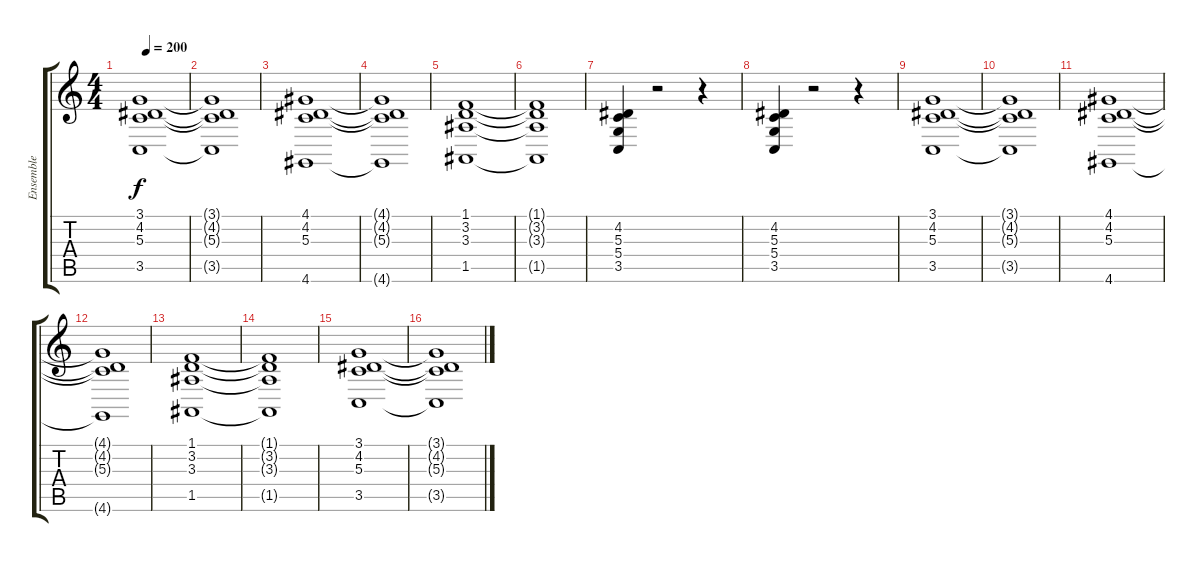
\track ("Ensemble" "Ensemble") {instrument stringensemble1}
\staff {score tabs}
\tuning (E4 B3 G3 D3 A2 E2) {hide}
\ts (4 4)
\tempo 200
\clef g2
\ks c
(3.1 4.2 5.3 3.5).1{dy f} |
(3.1{t} 4.2{t} 5.3{t} 3.5{t}).1 |
(4.1 4.2 5.3 4.6).1 |
(4.1{t} 4.2{t} 5.3{t} 4.6{t}).1 |
(1.1 3.2 3.3 1.5).1 |
(1.1{t} 3.2{t} 3.3{t} 1.5{t}).1 |
(4.2 5.3 5.4 3.5).4 r.2 r.4 |
(4.2 5.3 5.4 3.5).4 r.2 r.4 |
\section ("" "")
(3.1 4.2 5.3 3.5).1 |
(3.1{t} 4.2{t} 5.3{t} 3.5{t}).1 |
(4.1 4.2 5.3 4.6).1 |
(4.1{t} 4.2{t} 5.3{t} 4.6{t}).1 |
(1.1 3.2 3.3 1.5).1 |
(1.1{t} 3.2{t} 3.3{t} 1.5{t}).1 |
(3.1 4.2 5.3 3.5).1 |
(3.1{t} 4.2{t} 5.3{t} 3.5{t}).1
